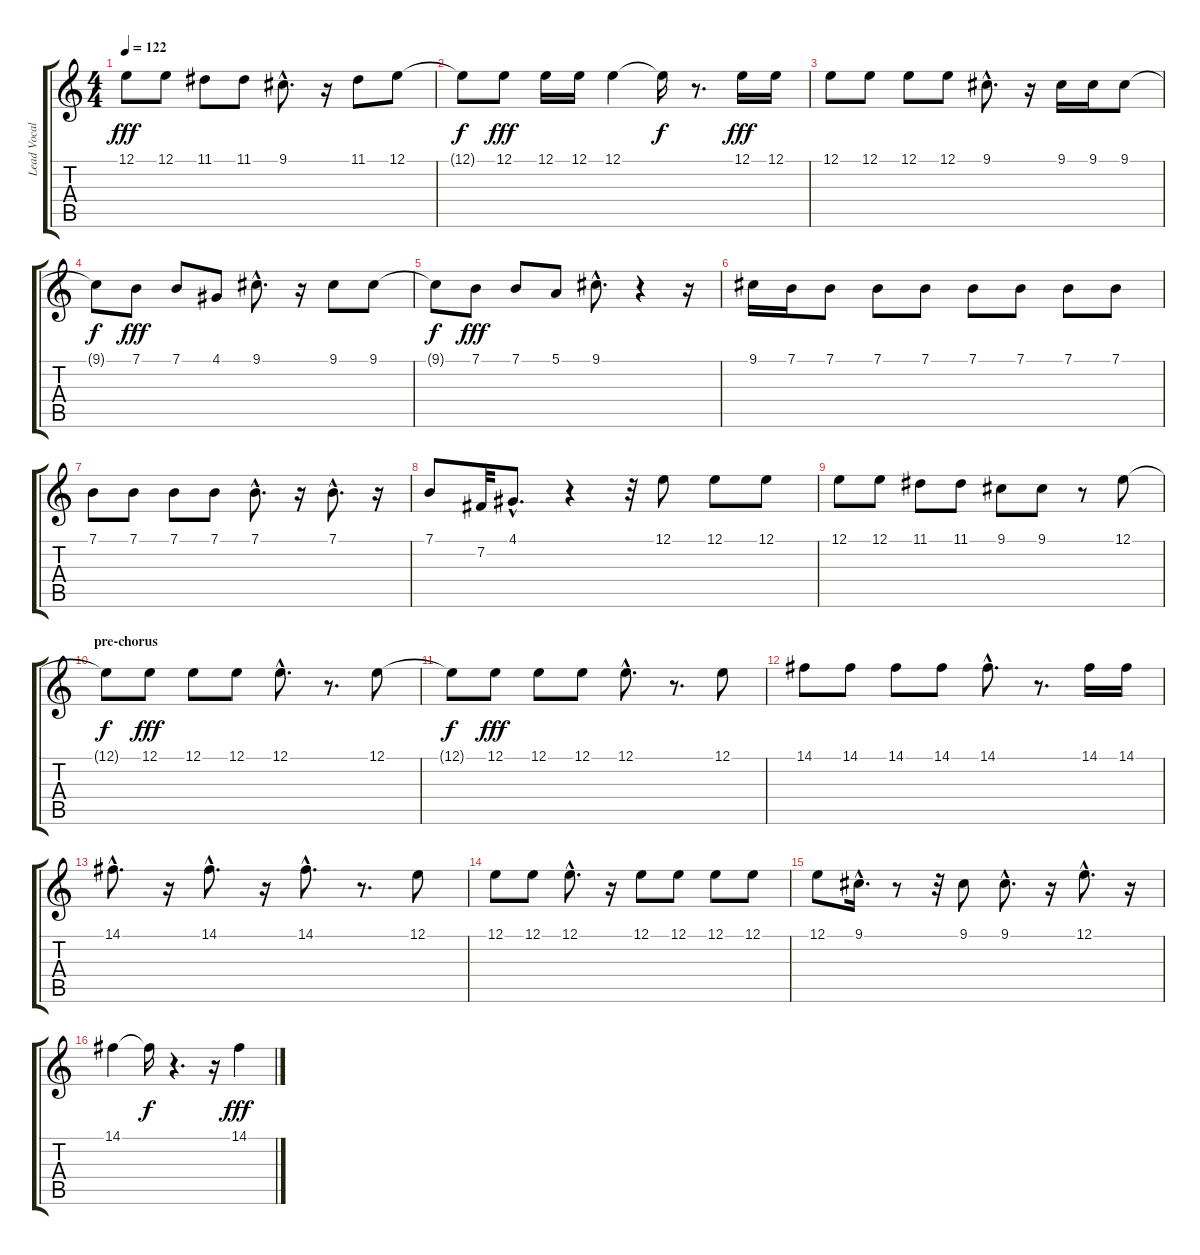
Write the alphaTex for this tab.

\track ("Lead Vocals" "Lead Vocal") {instrument accordion}
\staff {score tabs}
\tuning (E4 B3 G3 D3 A2 E2) {hide}
\ts (4 4)
\tempo 122
\clef g2
\ks c
12.1.8{dy fff} 12.1.8 11.1.8 11.1.8 9.1{hac}.8{d} r.16 11.1.8 12.1.8 |
12.1{t}.8{dy f} 12.1.8{dy fff} 12.1.16 12.1.16 12.1.4 12.1{t}.16{dy f} r.8{d} 12.1.16{dy fff} 12.1.16 |
12.1.8 12.1.8 12.1.8 12.1.8 9.1{hac}.8{d} r.16 9.1.16 9.1.16 9.1.8 |
9.1{t}.8{dy f} 7.1.8{dy fff} 7.1.8 4.1.8 9.1{hac}.8{d} r.16 9.1.8 9.1.8 |
9.1{t}.8{dy f} 7.1.8{dy fff} 7.1.8 5.1.8 9.1{hac}.8{d} r.4 r.16 |
9.1.16 7.1.16 7.1.8 7.1.8 7.1.8 7.1.8 7.1.8 7.1.8 7.1.8 |
7.1.8 7.1.8 7.1.8 7.1.8 7.1{hac}.8{d} r.16 7.1{hac}.8{d} r.16 |
7.1.8 7.2.32 4.1{hac}.8{d} r.4 r.32 12.1.8 12.1.8 12.1.8 |
12.1.8 12.1.8 11.1.8 11.1.8 9.1.8 9.1.8 r.8 12.1.8 |
\section ("" "pre-chorus")
12.1{t}.8{dy f} 12.1.8{dy fff} 12.1.8 12.1.8 12.1{hac}.8{d} r.8{d} 12.1.8 |
12.1{t}.8{dy f} 12.1.8{dy fff} 12.1.8 12.1.8 12.1{hac}.8{d} r.8{d} 12.1.8 |
14.1.8 14.1.8 14.1.8 14.1.8 14.1{hac}.8{d} r.8{d} 14.1.16 14.1.16 |
14.1{hac}.8{d} r.16 14.1{hac}.8{d} r.16 14.1{hac}.8{d} r.8{d} 12.1.8 |
12.1.8 12.1.8 12.1{hac}.8{d} r.16 12.1.8 12.1.8 12.1.8 12.1.8 |
12.1.8 9.1{hac}.16{d} r.8 r.32 9.1.8 9.1{hac}.8{d} r.16 12.1{hac}.8{d} r.16 |
14.1.4 14.1{t}.16{dy f} r.4{d} r.16 14.1.4{dy fff}
